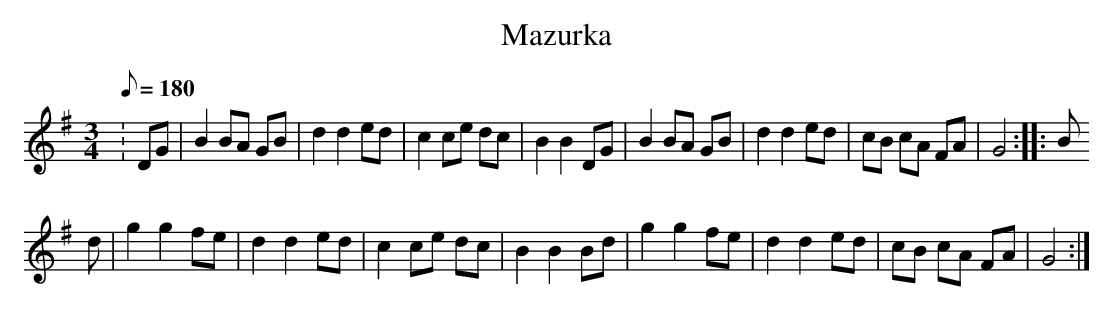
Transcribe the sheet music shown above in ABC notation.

X:1
T:Mazurka
M:3/4
L:1/8
Q:180
K:G
:DG|B2 BA GB|d2 d2 ed|c2 ce dc|B2 B2 DG|B2 BA GB|d2 d2 ed|cB cA FA|G4::B
d|g2 g2 fe|d2 d2 ed|c2 ce dc|B2 B2 Bd|g2 g2 fe|d2 d2 ed|cB cA FA|G4:|
